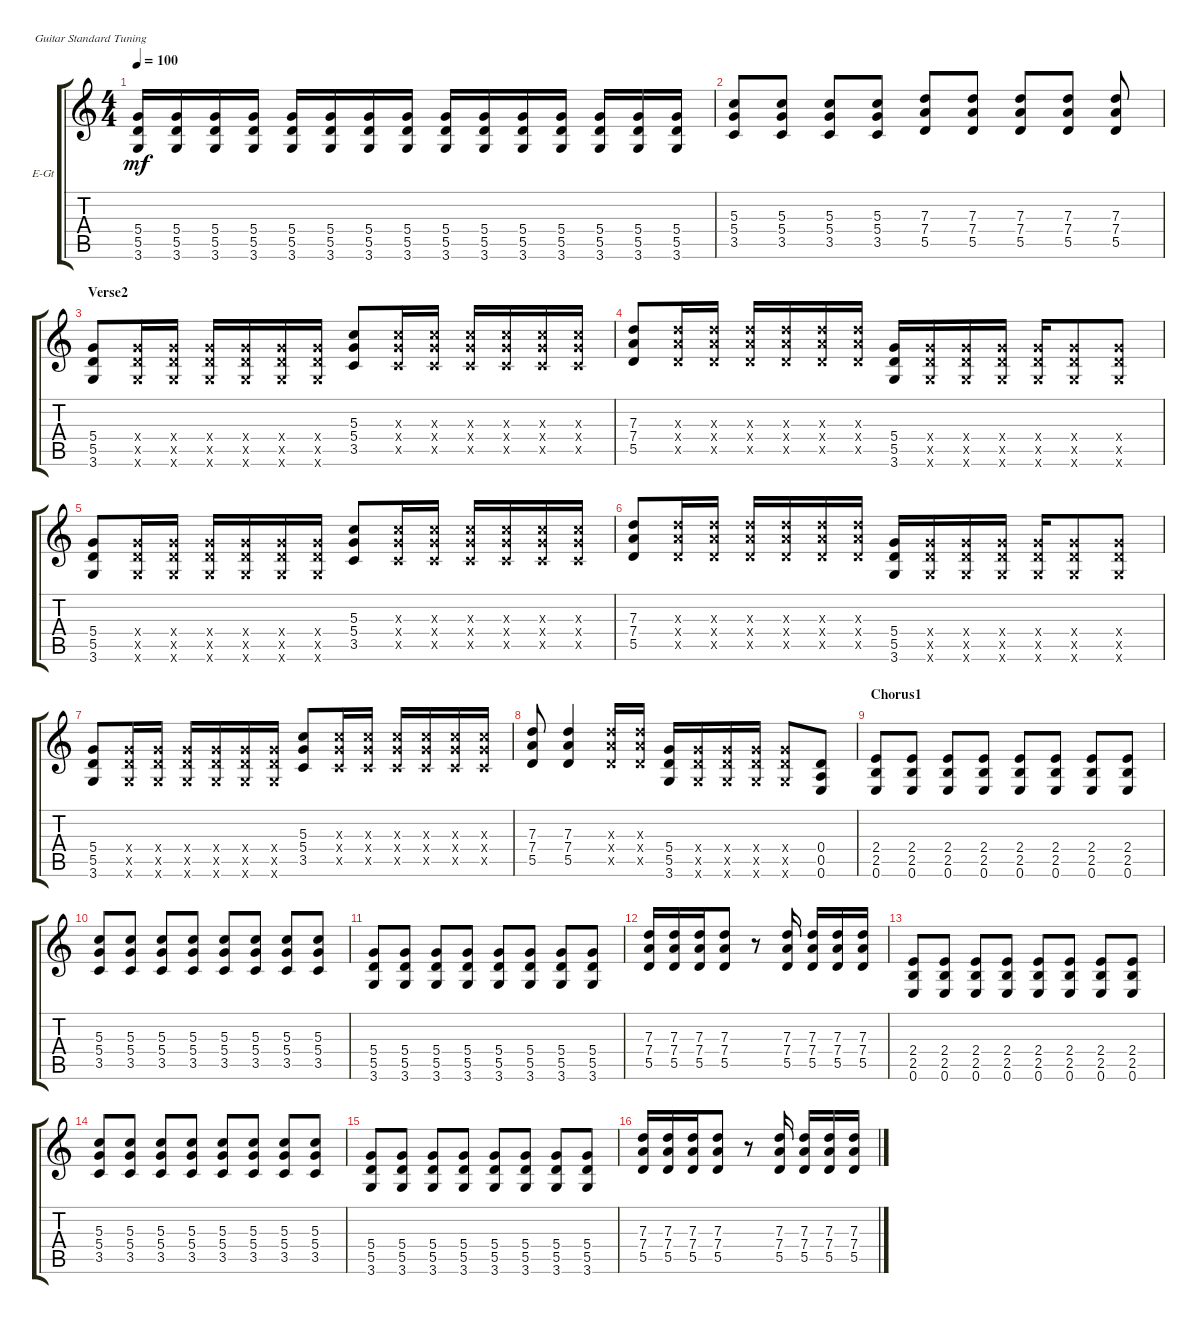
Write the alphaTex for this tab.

\defaultSystemsLayout 4
\bracketExtendMode groupsimilarinstruments
\firstSystemTrackNameOrientation horizontal
\otherSystemsTrackNameOrientation horizontal
\track ("Rythem" "E-Gt") {instrument distortionguitar}
\staff {score tabs}
\tuning (E4 B3 G3 D3 A2 E2)
\ts (4 4)
\tempo 100
\clef g2
\ks c
(5.4 5.5 3.6).16{dy mf} (5.4 5.5 3.6).16 (5.4 5.5 3.6).16 (5.4 5.5 3.6).16 (5.4 5.5 3.6).16 (5.4 5.5 3.6).16 (5.4 5.5 3.6).16 (5.4 5.5 3.6).16 (5.4 5.5 3.6).16 (5.4 5.5 3.6).16 (5.4 5.5 3.6).16 (5.4 5.5 3.6).16 (5.4 5.5 3.6).16 (5.4 5.5 3.6).16 (5.4 5.5 3.6).16 |
(5.3 5.4 3.5).8 (5.3 5.4 3.5).8 (5.3 5.4 3.5).8 (5.3 5.4 3.5).8 (7.3 7.4 5.5).8 (7.4 5.5 7.3).8 (7.3 7.4 5.5).8 (7.4 5.5 7.3).8 (7.3 7.4 5.5).8 |
\section ("" "Verse2")
(5.4 5.5 3.6).8 (5.4{x} 5.5{x} 3.6{x}).16 (5.4{x} 5.5{x} 3.6{x}).16 (5.4{x} 5.5{x} 3.6{x}).16 (5.4{x} 5.5{x} 3.6{x}).16 (5.4{x} 5.5{x} 3.6{x}).16 (5.4{x} 5.5{x} 3.6{x}).16 (5.4 3.5 5.3).8 (5.4{x} 3.5{x} 5.3{x}).16 (5.4{x} 3.5{x} 5.3{x}).16 (5.4{x} 3.5{x} 5.3{x}).16 (5.4{x} 3.5{x} 5.3{x}).16 (5.4{x} 3.5{x} 5.3{x}).16 (5.4{x} 3.5{x} 5.3{x}).16 |
(7.3 7.4 5.5).8 (7.3{x} 7.4{x} 5.5{x}).16 (7.4{x} 5.5{x} 7.3{x}).16 (7.4{x} 5.5{x} 7.3{x}).16 (7.3{x} 7.4{x} 5.5{x}).16 (7.3{x} 7.4{x} 5.5{x}).16 (7.3{x} 7.4{x} 5.5{x}).16 (5.4 5.5 3.6).16 (5.4{x} 5.5{x} 3.6{x}).16 (5.4{x} 5.5{x} 3.6{x}).16 (5.4{x} 5.5{x} 3.6{x}).16 (5.4{x} 5.5{x} 3.6{x}).16 (5.4{x} 5.5{x} 3.6{x}).8 (5.4{x} 5.5{x} 3.6{x}).8 |
(5.4 5.5 3.6).8 (5.4{x} 5.5{x} 3.6{x}).16 (5.4{x} 5.5{x} 3.6{x}).16 (5.4{x} 5.5{x} 3.6{x}).16 (5.4{x} 5.5{x} 3.6{x}).16 (5.4{x} 5.5{x} 3.6{x}).16 (5.4{x} 5.5{x} 3.6{x}).16 (5.4 3.5 5.3).8 (5.4{x} 3.5{x} 5.3{x}).16 (5.4{x} 3.5{x} 5.3{x}).16 (5.4{x} 3.5{x} 5.3{x}).16 (5.4{x} 3.5{x} 5.3{x}).16 (5.4{x} 3.5{x} 5.3{x}).16 (5.4{x} 3.5{x} 5.3{x}).16 |
(7.3 7.4 5.5).8 (7.3{x} 7.4{x} 5.5{x}).16 (7.4{x} 5.5{x} 7.3{x}).16 (7.4{x} 5.5{x} 7.3{x}).16 (7.3{x} 7.4{x} 5.5{x}).16 (7.3{x} 7.4{x} 5.5{x}).16 (7.3{x} 7.4{x} 5.5{x}).16 (5.4 5.5 3.6).16 (5.4{x} 5.5{x} 3.6{x}).16 (5.4{x} 5.5{x} 3.6{x}).16 (5.4{x} 5.5{x} 3.6{x}).16 (5.4{x} 5.5{x} 3.6{x}).16 (5.4{x} 5.5{x} 3.6{x}).8 (5.4{x} 5.5{x} 3.6{x}).8 |
(5.4 5.5 3.6).8 (5.4{x} 5.5{x} 3.6{x}).16 (5.4{x} 5.5{x} 3.6{x}).16 (5.4{x} 5.5{x} 3.6{x}).16 (5.4{x} 5.5{x} 3.6{x}).16 (5.4{x} 5.5{x} 3.6{x}).16 (5.4{x} 5.5{x} 3.6{x}).16 (5.4 3.5 5.3).8 (5.4{x} 3.5{x} 5.3{x}).16 (5.4{x} 3.5{x} 5.3{x}).16 (5.4{x} 3.5{x} 5.3{x}).16 (5.4{x} 3.5{x} 5.3{x}).16 (5.4{x} 3.5{x} 5.3{x}).16 (5.4{x} 3.5{x} 5.3{x}).16 |
(7.3 7.4 5.5).8 (7.3 7.4 5.5).4 (7.3{x} 7.4{x} 5.5{x}).16 (7.3{x} 7.4{x} 5.5{x}).16 (5.4 5.5 3.6).16 (5.4{x} 5.5{x} 3.6{x}).16 (5.4{x} 5.5{x} 3.6{x}).16 (5.4{x} 5.5{x} 3.6{x}).16 (5.4{x} 5.5{x} 3.6{x}).8 (0.4 0.5 0.6).8 |
\section ("" "Chorus1")
(2.4 2.5 0.6).8 (2.4 2.5 0.6).8 (2.4 2.5 0.6).8 (2.4 2.5 0.6).8 (2.4 2.5 0.6).8 (2.4 2.5 0.6).8 (2.4 2.5 0.6).8 (2.4 2.5 0.6).8 |
(5.3 5.4 3.5).8 (5.3 5.4 3.5).8 (5.3 5.4 3.5).8 (5.3 5.4 3.5).8 (5.3 5.4 3.5).8 (5.3 5.4 3.5).8 (5.3 5.4 3.5).8 (5.3 5.4 3.5).8 |
(5.4 5.5 3.6).8 (5.4 5.5 3.6).8 (5.4 5.5 3.6).8 (5.4 5.5 3.6).8 (5.4 5.5 3.6).8 (5.4 5.5 3.6).8 (5.4 5.5 3.6).8 (5.4 5.5 3.6).8 |
(7.3 7.4 5.5).16 (7.3 7.4 5.5).16 (7.3 7.4 5.5).16 (7.3 7.4 5.5).8 r.8 (7.3 7.4 5.5).16 (7.3 7.4 5.5).16 (7.3 7.4 5.5).16 (7.3 7.4 5.5).16 |
(2.4 2.5 0.6).8 (2.4 2.5 0.6).8 (2.4 2.5 0.6).8 (2.4 2.5 0.6).8 (2.4 2.5 0.6).8 (2.4 2.5 0.6).8 (2.4 2.5 0.6).8 (2.4 2.5 0.6).8 |
(5.3 5.4 3.5).8 (5.3 5.4 3.5).8 (5.3 5.4 3.5).8 (5.3 5.4 3.5).8 (5.3 5.4 3.5).8 (5.3 5.4 3.5).8 (5.3 5.4 3.5).8 (5.3 5.4 3.5).8 |
(5.4 5.5 3.6).8 (5.4 5.5 3.6).8 (5.4 5.5 3.6).8 (5.4 5.5 3.6).8 (5.4 5.5 3.6).8 (5.4 5.5 3.6).8 (5.4 5.5 3.6).8 (5.4 5.5 3.6).8 |
(7.3 7.4 5.5).16 (7.3 7.4 5.5).16 (7.3 7.4 5.5).16 (7.3 7.4 5.5).8 r.8 (7.3 7.4 5.5).16 (7.3 7.4 5.5).16 (7.3 7.4 5.5).16 (7.3 7.4 5.5).16
